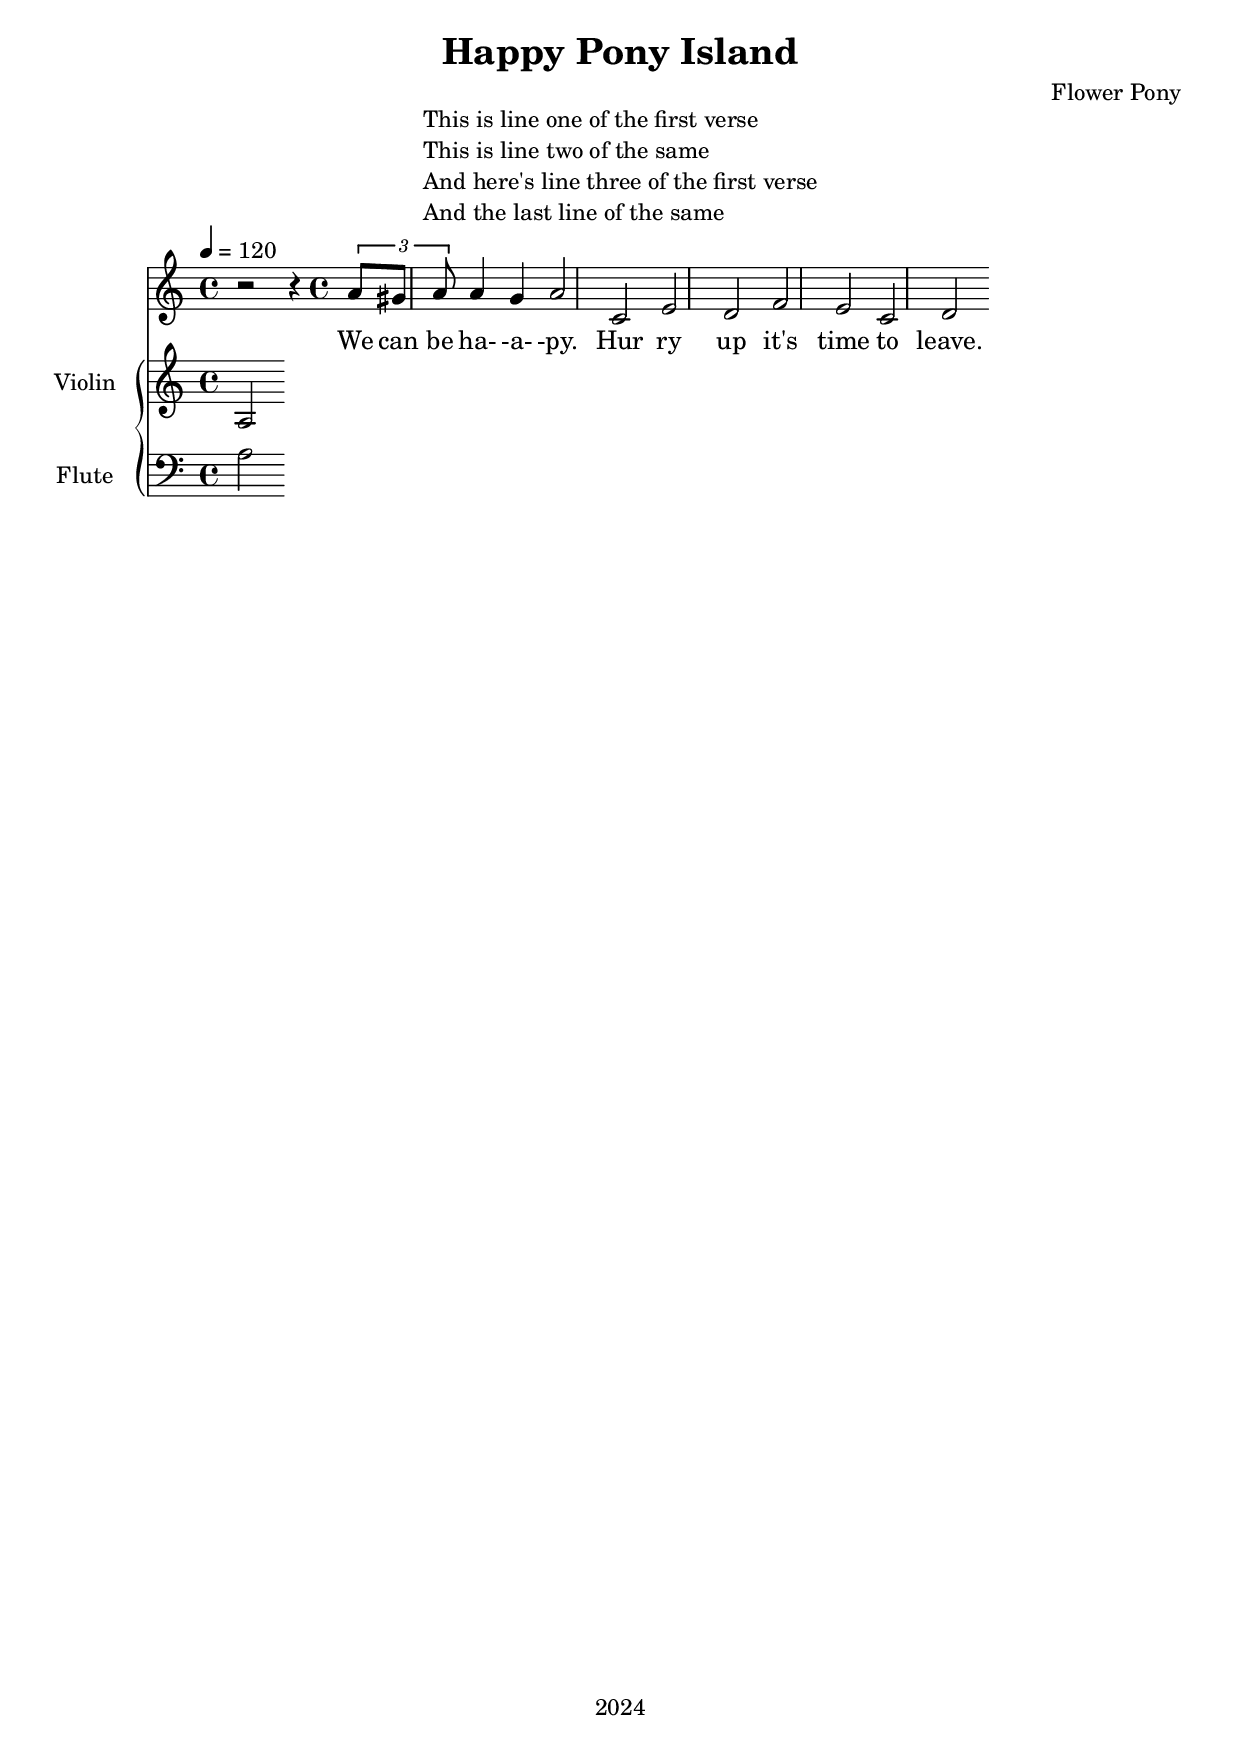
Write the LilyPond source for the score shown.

\version "2.21.0"

\header {
 date = "2024"
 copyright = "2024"
 title = "Happy Pony Island"
 composer = "Flower Pony"
}


\book {

\markup {
  \fill-line {
    ""
    {
      \column {
        \left-align {
          "This is line one of the first verse"
          "This is line two of the same"
          "And here's line three of the first verse"
          "And the last line of the same"
        }
      }
    }
    ""
  }
}

  \score {
  <<
    \new Staff = "singer" <<
      \new Voice = "vocal" { \time 4/4

 % Starting with rests to come in on the fourth count
  r2 r4 
  \tuplet 3/4 { a'8 gis' a' } % Triplet starting on the fourth count
  a'4 g' a'2
                     c' e' d' f' e' c' d'}
      \addlyrics { \time 4/4 

                    We can be ha- -a- -py.
                    Hur ry up it's time to leave.
                    Few will un der stand and that's OK. }
                            
    >>
\new PianoStaff = "piano" <<
      \new Staff = "upper" \with {
  instrumentName = "Violin "
  shortInstrumentName = ""
}
{
        \set Staff.midiInstrument = "glockenspiel"
        \tempo 4 = 120 % This sets the quarter note (crotchet) to 120 BPM

       \clef treble 
        \time 4/4 


                                        { a }
      }
      \new Staff = "lower" 
\with {
  instrumentName = "Flute "
  shortInstrumentName = ""
} { 
        \set Staff.midiInstrument = "flute"
        \tempo 4 = 120 % This sets the quarter note (crotchet) to 120 BPM

        \clef bass 
        \time 4/4 { 
          a } 
      }
    >>


  >>
  \layout { }
  \midi { }
  }
}
